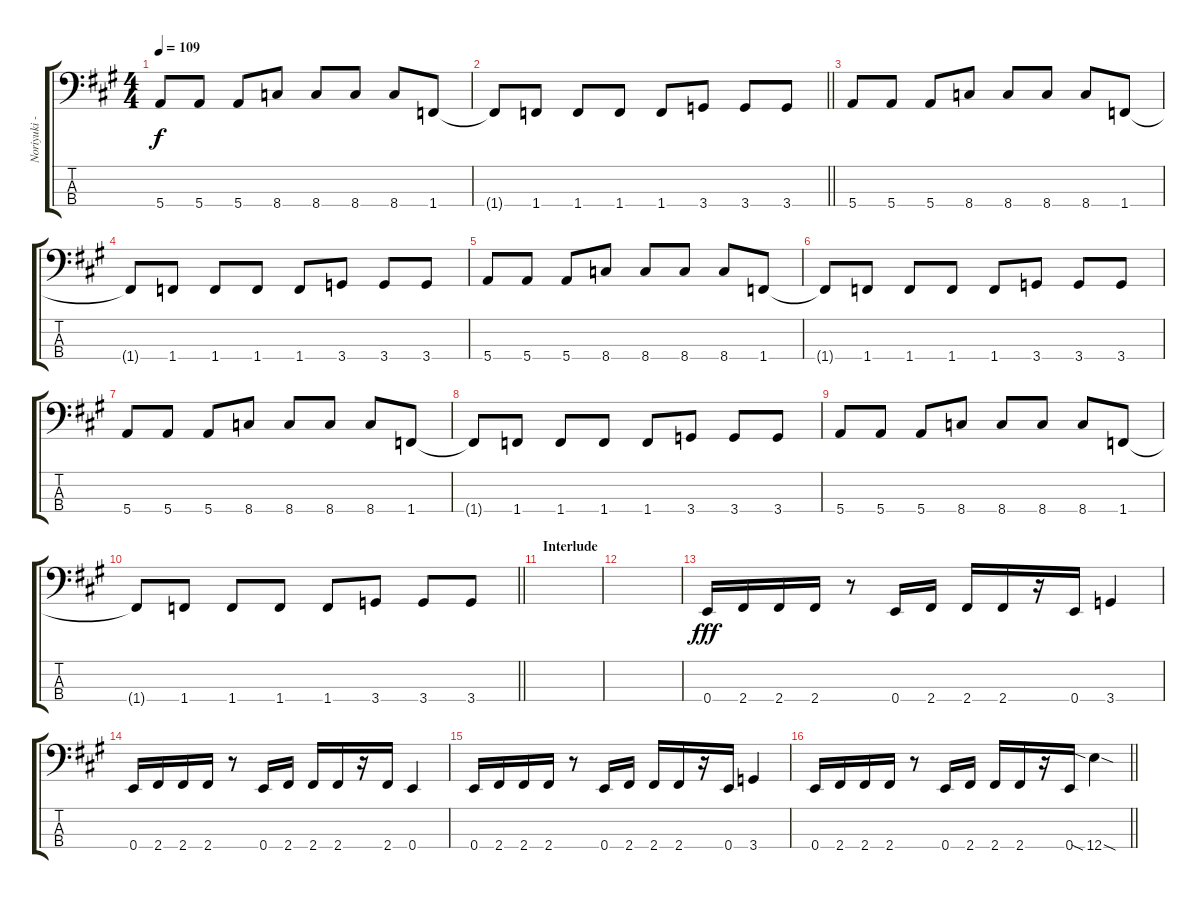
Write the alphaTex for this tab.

\track ("Noriyuki - Bass" "Noriyuki -") {instrument electricbasspick}
\staff {score tabs}
\tuning (G2 D2 A1 E1) {hide}
\ts (4 4)
\tempo 109
\clef f4
\ks f#minor
5.4.8{dy f} 5.4.8 5.4.8 8.4.8 8.4.8 8.4.8 8.4.8 1.4.8 |
\barLineRight lightlight
1.4{t}.8 1.4.8 1.4.8 1.4.8 1.4.8 3.4.8 3.4.8 3.4.8 |
\section ("" "")
5.4.8 5.4.8 5.4.8 8.4.8 8.4.8 8.4.8 8.4.8 1.4.8 |
1.4{t}.8 1.4.8 1.4.8 1.4.8 1.4.8 3.4.8 3.4.8 3.4.8 |
5.4.8 5.4.8 5.4.8 8.4.8 8.4.8 8.4.8 8.4.8 1.4.8 |
1.4{t}.8 1.4.8 1.4.8 1.4.8 1.4.8 3.4.8 3.4.8 3.4.8 |
5.4.8 5.4.8 5.4.8 8.4.8 8.4.8 8.4.8 8.4.8 1.4.8 |
1.4{t}.8 1.4.8 1.4.8 1.4.8 1.4.8 3.4.8 3.4.8 3.4.8 |
5.4.8 5.4.8 5.4.8 8.4.8 8.4.8 8.4.8 8.4.8 1.4.8 |
\barLineRight lightlight
1.4{t}.8 1.4.8 1.4.8 1.4.8 1.4.8 3.4.8 3.4.8 3.4.8 |
\section ("" "Interlude")
|
|
0.4.16{dy fff} 2.4.16 2.4.16 2.4.16 r.8 0.4.16 2.4.16 2.4.16 2.4.16 r.16 0.4.16 3.4.4 |
0.4.16 2.4.16 2.4.16 2.4.16 r.8 0.4.16 2.4.16 2.4.16 2.4.16 r.16 2.4.16 0.4.4 |
0.4.16 2.4.16 2.4.16 2.4.16 r.8 0.4.16 2.4.16 2.4.16 2.4.16 r.16 0.4.16 3.4.4 |
\barLineRight lightlight
0.4.16 2.4.16 2.4.16 2.4.16 r.8 0.4.16 2.4.16 2.4.16 2.4.16 r.16 0.4.16 12.4{sia sod}.4
